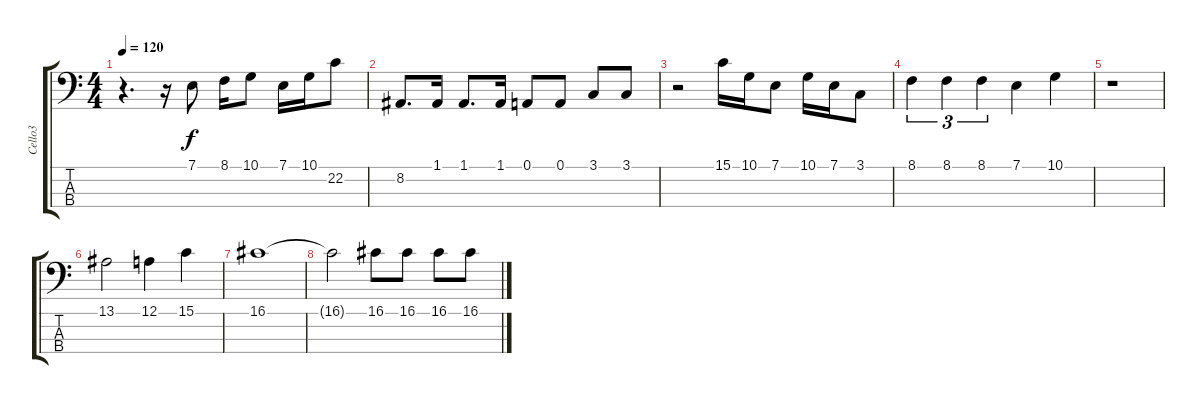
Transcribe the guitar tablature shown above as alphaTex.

\track ("Cello3" "Cello3") {instrument cello}
\staff {score tabs}
\tuning (A2 D2 G1 C1) {hide}
\ts (4 4)
\tempo 120
\clef f4
\ks c
r.4{d dy f} r.16 7.1.8 8.1.16 10.1.8 7.1.16 10.1.16 22.2.8 |
8.2.8{d} 1.1.16 1.1.8{d} 1.1.16 0.1.8 0.1.8 3.1.8 3.1.8 |
r.2 15.1.16 10.1.16 7.1.8 10.1.16 7.1.16 3.1.8 |
8.1.4{tu (3 2)} 8.1.4{tu (3 2)} 8.1.4{tu (3 2)} 7.1.4 10.1.4 |
r.1 |
13.1.2 12.1.4 15.1.4 |
16.1.1 |
16.1{t}.2 16.1.8 16.1.8 16.1.8 16.1.8
